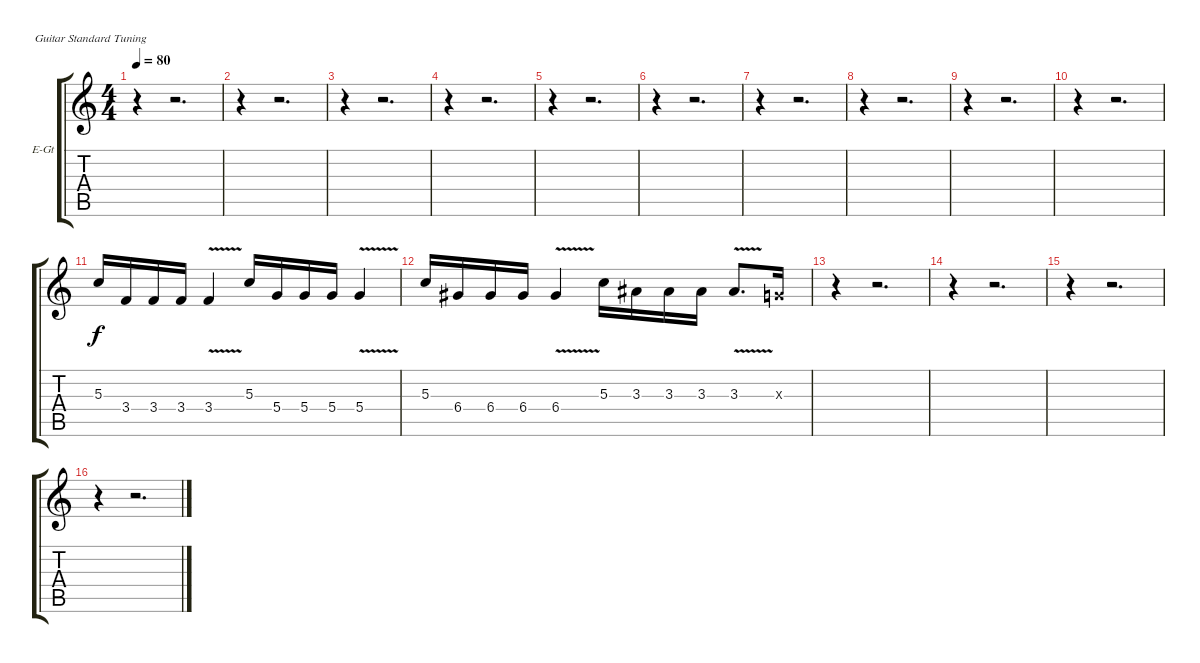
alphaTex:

\bracketExtendMode groupsimilarinstruments
\firstSystemTrackNameOrientation horizontal
\otherSystemsTrackNameOrientation horizontal
\track ("Guitar 1 (dist)" "E-Gt") {instrument distortionguitar}
\staff {score tabs}
\tuning (E4 B3 G3 D3 A2 E2)
\ts (4 4)
\tempo 80
\clef g2
\ks c
r.4{dy ff} r.2{d} |
r.4 r.2{d} |
r.4 r.2{d} |
r.4 r.2{d} |
r.4 r.2{d} |
r.4 r.2{d} |
r.4 r.2{d} |
r.4 r.2{d} |
r.4 r.2{d} |
r.4 r.2{d} |
5.3.16{dy f} 3.4.16 3.4.16 3.4.16 3.4{v}.4 5.3.16 5.4.16 5.4.16 5.4.16 5.4{v}.4 |
5.3.16 6.4.16 6.4.16 6.4.16 6.4{v}.4 5.3.16 3.3.16 3.3.16 3.3.16 3.3{v}.8{d} 0.3{x}.16 |
r.4 r.2{d} |
r.4 r.2{d} |
r.4 r.2{d} |
r.4 r.2{d}
